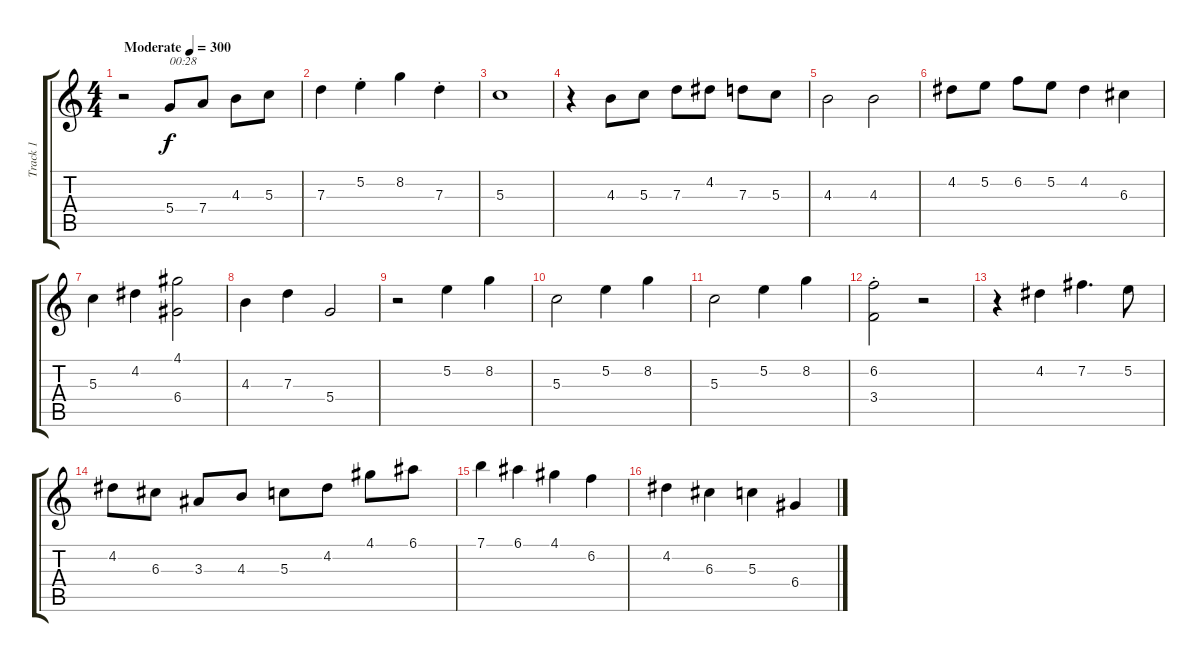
\track ("Track 1" "Track 1") {instrument electricguitarjazz}
\staff {score tabs}
\tuning (E4 B3 G3 D3 A2 E2) {hide}
\ts (4 4)
\tempo (300 "Moderate")
\clef g2
\ks c
r.2{dy f instrument electricguitarjazz} 5.4.8{txt "00:28"} 7.4.8 4.3.8 5.3.8 |
7.3.4 5.2{st}.4 8.2.4 7.3{st}.4 |
5.3.1 |
r.4 4.3.8 5.3.8 7.3.8 4.2.8 7.3.8 5.3.8 |
4.3.2 4.3.2 |
4.2.8 5.2.8 6.2.8 5.2.8 4.2.4 6.3.4 |
5.3.4 4.2.4 (4.1 6.4).2 |
4.3.4 7.3.4 5.4.2 |
r.2 5.2.4 8.2.4 |
5.3.2 5.2.4 8.2.4 |
5.3.2 5.2.4 8.2.4 |
(6.2{st} 3.4{st}).2 r.2 |
r.4 4.2.4 7.2.4{d} 5.2.8 |
4.2.8 6.3.8 3.3.8 4.3.8 5.3.8 4.2.8 4.1.8 6.1.8 |
7.1.4 6.1.4 4.1.4 6.2.4 |
4.2.4 6.3.4 5.3.4 6.4.4
